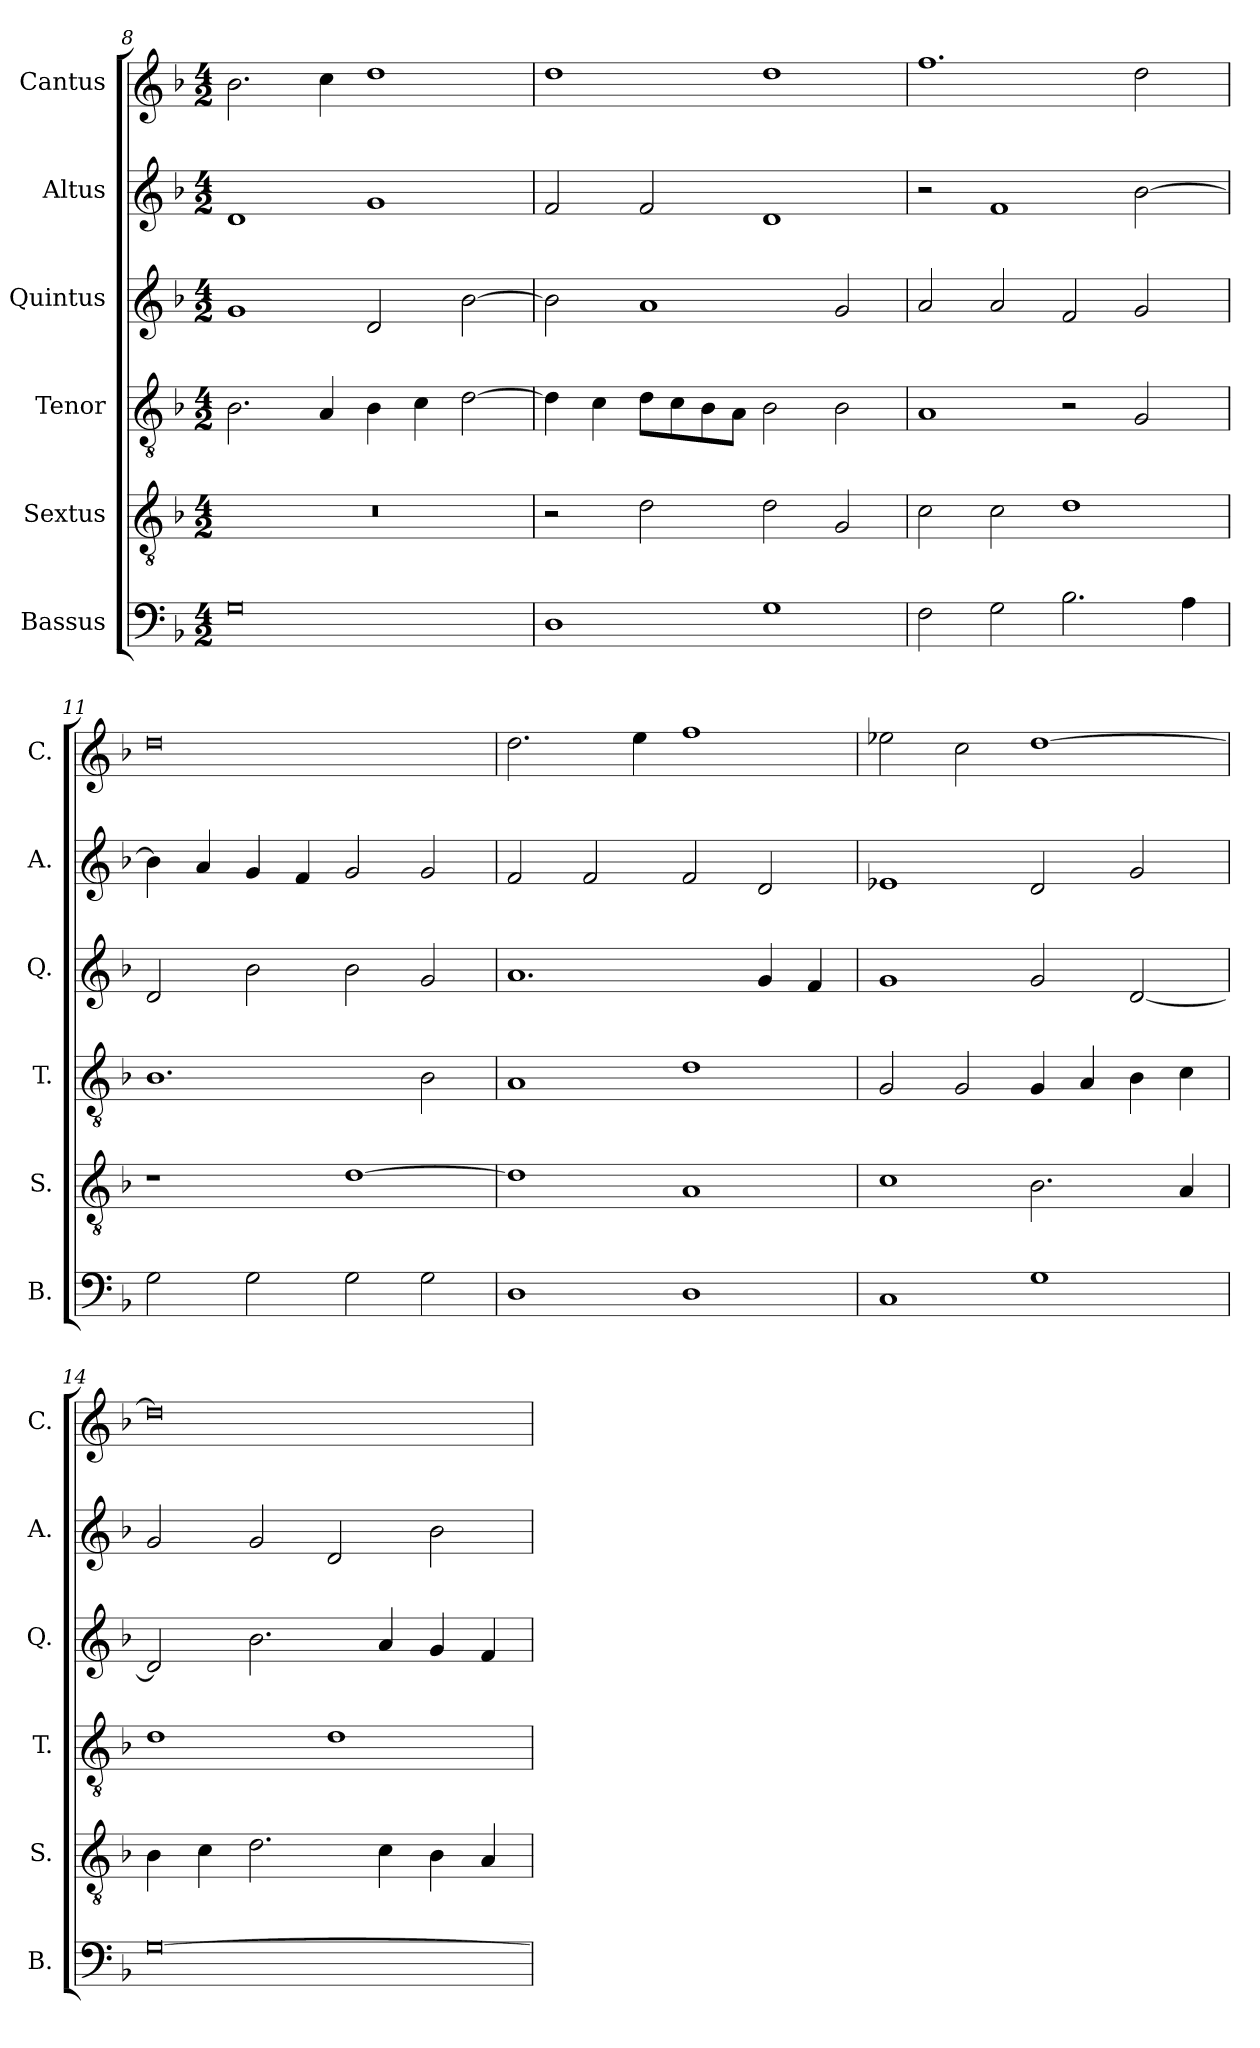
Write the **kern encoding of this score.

**kern	**kern	**kern	**kern	**kern	**kern
*part6	*part5	*part4	*part3	*part2	*part1
*staff6	*staff5	*staff4	*staff3	*staff2	*staff1
*I"Bassus	*I"Sextus	*I"Tenor	*I"Quintus	*I"Altus	*I"Cantus
*I'B.	*I'S.	*I'T.	*I'Q.	*I'A.	*I'C.
*clefF4	*clefGv2	*clefGv2	*clefG2	*clefG2	*clefG2
*k[b-]	*k[b-]	*k[b-]	*k[b-]	*k[b-]	*k[b-]
*M4/2	*M4/2	*M4/2	*M4/2	*M4/2	*M4/2
=8	=8	=8	=8	=8	=8
0G	0r	2.B-\	1g	1d	2.b-\
.	.	4A/	.	.	4cc\
.	.	4B-\	2d/	1g	1dd
.	.	4c\	.	.	.
.	.	[2d\	[2b-\	.	.
!!LO:LB:g=z
=9	=9	=9	=9	=9	=9
1D	2r	4d\]	2b-\]	2f/	1dd
.	.	4c\	.	.	.
.	2d\	8d\L	1a	2f/	.
.	.	8c\	.	.	.
.	.	8B-\	.	.	.
.	.	8A\J	.	.	.
1G	2d\	2B-\	.	1d	1dd
.	2G/	2B-\	2g/	.	.
=10	=10	=10	=10	=10	=10
2F\	2c\	1A	2a/	2r	1.ff
2G\	2c\	.	2a/	1f	.
2.B-\	1d	2r	2f/	.	.
.	.	2G/	2g/	[2b-\	2dd\
4A\	.	.	.	.	.
=11	=11	=11	=11	=11	=11
2G\	1r	1.B-	2d/	4b-\]	0dd
.	.	.	.	4a/	.
2G\	.	.	2b-\	4g/	.
.	.	.	.	4f/	.
2G\	[1d	.	2b-\	2g/	.
2G\	.	2B-\	2g/	2g/	.
=12	=12	=12	=12	=12	=12
1D	1d]	1A	1.a	2f/	2.dd\
.	.	.	.	2f/	.
.	.	.	.	.	4ee\
1D	1A	1d	.	2f/	1ff
.	.	.	4g/	2d/	.
.	.	.	4f/	.	.
=13	=13	=13	=13	=13	=13
1C	1c	2G/	1g	1e-X	2ee-X\
.	.	2G/	.	.	2cc\
1G	2.B-\	4G/	2g/	2d/	[1dd
.	.	4A/	.	.	.
.	.	4B-\	[2d/	2g/	.
.	4A/	4c\	.	.	.
=14	=14	=14	=14	=14	=14
[0G	4B-\	1d	2d/]	2g/	0dd]
.	4c\	.	.	.	.
.	2.d\	.	2.b-\	2g/	.
.	.	1d	.	2d/	.
.	4c\	.	4a/	.	.
.	4B-\	.	4g/	2b-\	.
.	4A/	.	4f/	.	.
=	=	=	=	=	=
*-	*-	*-	*-	*-	*-
